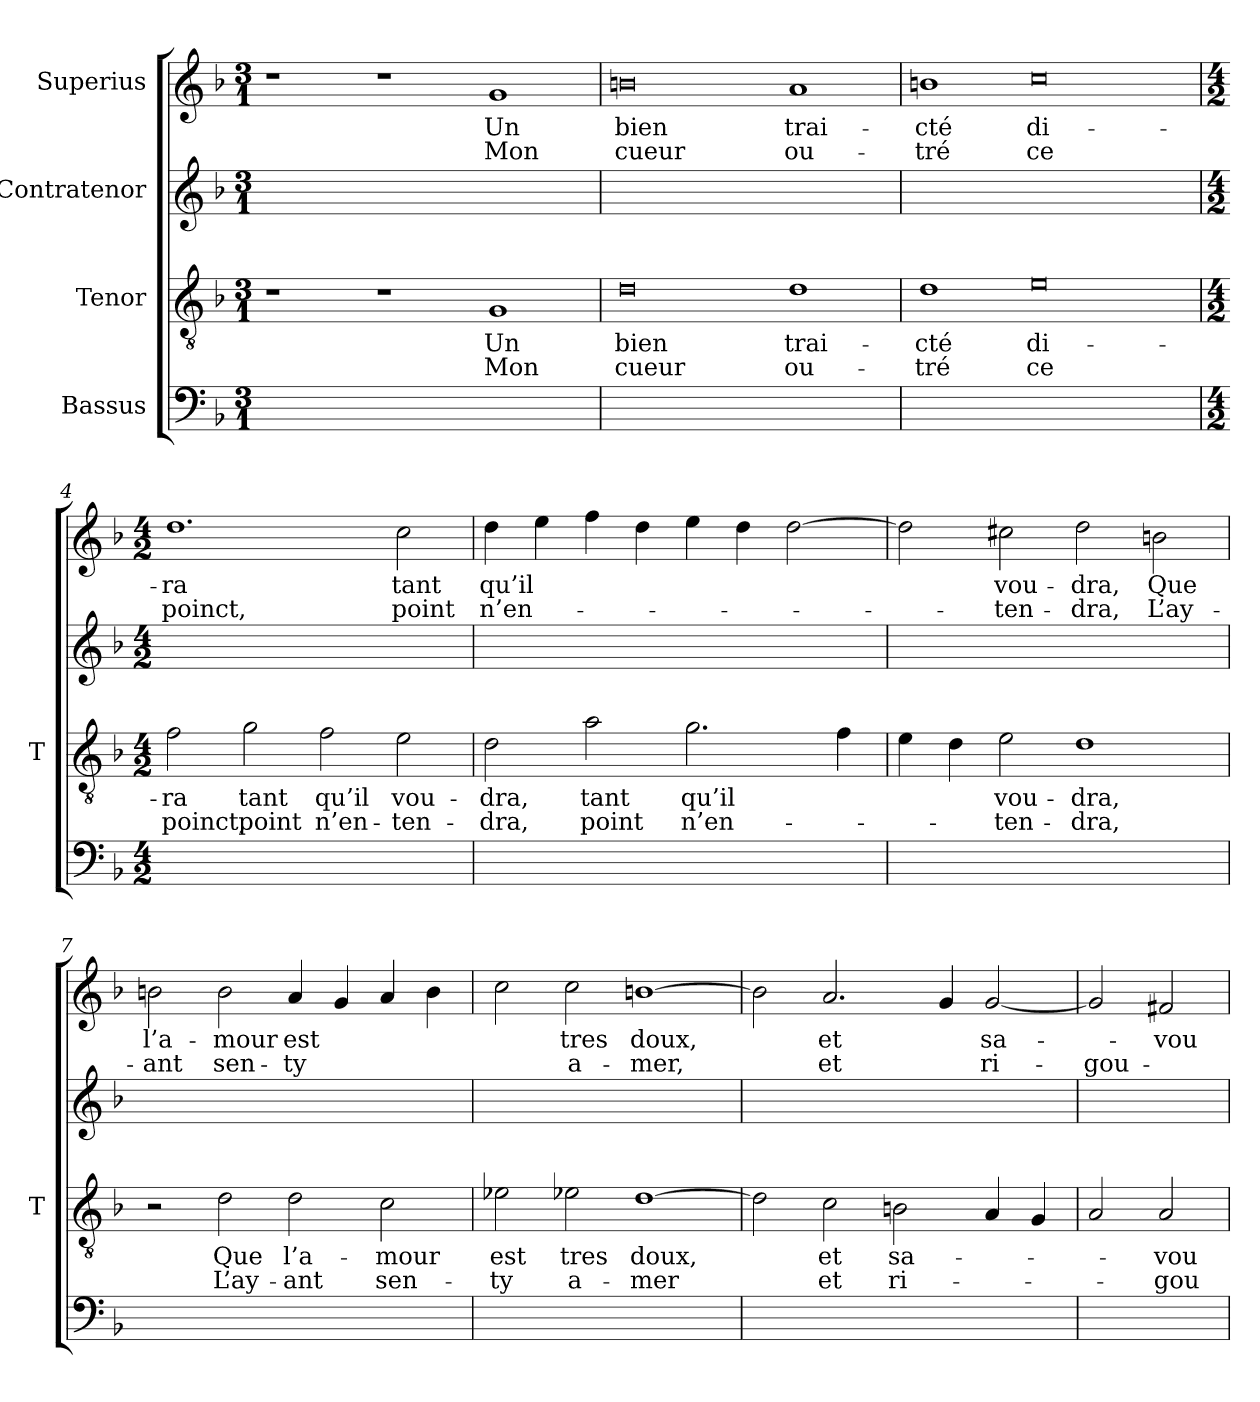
**kern	**kern	**text	**text	**kern	**kern	**text	**text
*part4	*part3	*part3	*part3	*part2	*part1	*part1	*part1
*staff4	*staff3	*staff3	*staff3	*staff2	*staff1	*staff1	*staff1
*I"Bassus	*I"Tenor	*	*	*I"Contratenor	*I"Superius	*	*
*	*I'T	*	*	*	*	*	*
*clefF4	*clefGv2	*	*	*clefG2	*clefG2	*	*
*k[b-]	*k[b-]	*	*	*k[b-]	*k[b-]	*	*
*M3/1	*M3/1	*	*	*M3/1	*M3/1	*	*
=1	=1	=1	=1	=1	=1	=1	=1
0.ryy	1r	.	.	0.ryy	1r	.	.
.	1r	.	.	.	1r	.	.
.	1G	-Un	-Mon	.	1g	-Un	-Mon
=2	=2	=2	=2	=2	=2	=2	=2
0.ryy	0d	-bien	-cueur	0.ryy	0b	-bien	-cueur
.	1d	trai-	ou-	.	1a	trai-	ou-
=3	=3	=3	=3	=3	=3	=3	=3
0.ryy	1d	-cté	-tré	0.ryy	1b	-cté	-tré
.	0e	di-	-ce	.	0cc	di-	-ce
=4	=4	=4	=4	=4	=4	=4	=4
*M4/2	*M4/2	*	*	*M4/2	*M4/2	*	*
0ryy	2f	-ra	-poinct,	0ryy	1.dd	-ra	-poinct,
.	2g	-tant	-point	.	.	.	.
.	2f	-qu’il	n’en-	.	.	.	.
.	2e	vou-	ten-	.	2cc	-tant	-point
=5	=5	=5	=5	=5	=5	=5	=5
0ryy	2d	-dra,	-dra,	0ryy	4dd	-qu’il	n’en-
.	.	.	.	.	4ee	.	.
.	2a	-tant	-point	.	4ff	.	.
.	.	.	.	.	4dd	.	.
.	2.g	-qu’il	n’en-	.	4ee	.	.
.	.	.	.	.	4dd	.	.
.	.	.	.	.	[2dd	.	.
.	4f	.	.	.	.	.	.
=6	=6	=6	=6	=6	=6	=6	=6
0ryy	4e	.	.	0ryy	2dd]	.	.
.	4d	.	.	.	.	.	.
.	2e	vou-	ten-	.	2cc#X	vou-	ten-
.	1d	-dra,	-dra,	.	2dd	-dra,	-dra,
.	.	.	.	.	2b	-Que	L’ay-
=7	=7	=7	=7	=7	=7	=7	=7
0ryy	2r	.	.	0ryy	2b	l’a-	-ant
.	2d	-Que	L’ay-	.	2b	-mour	sen-
.	2d	l’a-	-ant	.	4a	-est	-ty
.	.	.	.	.	4g	.	.
.	2c	-mour	sen-	.	4a	.	.
.	.	.	.	.	4b	.	.
=8	=8	=8	=8	=8	=8	=8	=8
0ryy	2e-X	-est	-ty	0ryy	2cc	.	.
.	2e-X	-tres	a-	.	2cc	-tres	a-
.	[1d	-doux,	-mer	.	[1b	-doux,	-mer,
=9	=9	=9	=9	=9	=9	=9	=9
0ryy	2d]	.	.	0ryy	2b]	.	.
.	2c	-et	-et	.	2.a	-et	-et
.	2B	sa-	ri-	.	.	.	.
.	.	.	.	.	4g	.	.
.	4A	.	.	.	[2g	sa-	ri-
.	4G	.	.	.	.	.	.
=10	=10	=10	=10	=10	=10	=10	=10
1ryy	2A	.	.	1ryy	2g]	.	gou-
.	2A	vou-	gou-	.	2f#X	vou-	.
=	=	=	=	=	=	=	=
*-	*-	*-	*-	*-	*-	*-	*-
